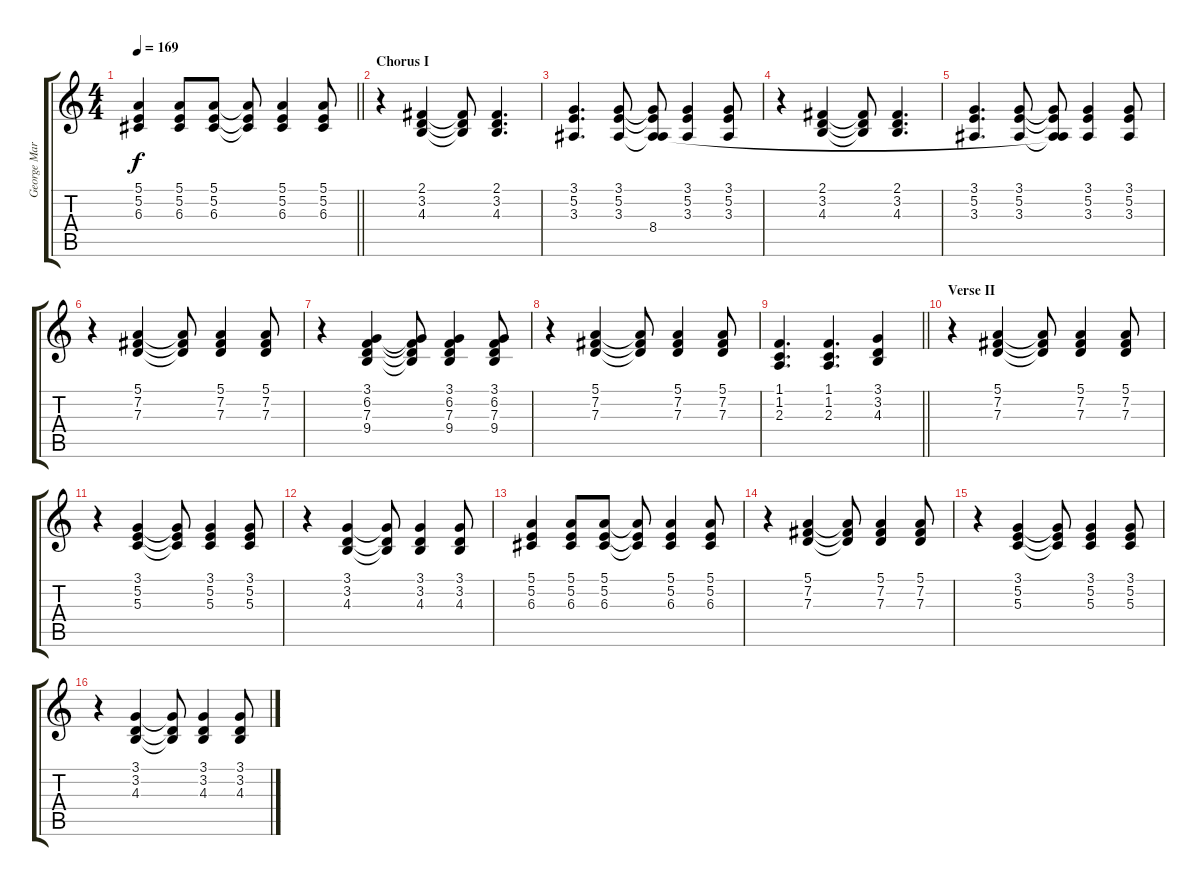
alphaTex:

\track ("George Martin" "George Mar") {instrument acousticgrandpiano}
\staff {score tabs}
\tuning (E4 B3 G3 D3 A2 E2) {hide}
\ts (4 4)
\tempo 169
\clef g2
\barLineRight lightlight
\ks c
(5.1 5.2 6.3).4{dy f} (5.1 5.2 6.3).8 (5.1 5.2 6.3).8 (5.1{t} 5.2{t} 6.3{t}).8 (5.1 5.2 6.3).4 (5.1 5.2 6.3).8 |
\section ("" "Chorus I")
r.4 (2.1 3.2 4.3).4 (2.1{t} 3.2{t} 4.3{t}).8 (2.1 3.2 4.3).4{d} |
(3.1 5.2 3.3).4{d} (3.1 5.2 3.3).8 (3.1{t} 5.2{t} 3.3{t} 8.4).8 (3.1 5.2 3.3).4 (3.1 5.2 3.3).8 |
r.4 (2.1 3.2 4.3).4 (2.1{t} 3.2{t} 4.3{t}).8 (2.1 3.2 4.3).4{d} |
(3.1 5.2 3.3).4{d} (3.1 5.2 3.3).8 (3.1{t} 5.2{t} 3.3{t} 8.4{t}).8 (3.1 5.2 3.3).4 (3.1 5.2 3.3).8 |
r.4 (5.1 7.2 7.3).4 (5.1{t} 7.2{t} 7.3{t}).8 (5.1 7.2 7.3).4 (5.1 7.2 7.3).8 |
r.4 (3.1 6.2 7.3 9.4).4 (3.1{t} 6.2{t} 7.3{t} 9.4{t}).8 (3.1 6.2 7.3 9.4).4 (3.1 6.2 7.3 9.4).8 |
r.4 (5.1 7.2 7.3).4 (5.1{t} 7.2{t} 7.3{t}).8 (5.1 7.2 7.3).4 (5.1 7.2 7.3).8 |
\barLineRight lightlight
(1.1 1.2 2.3).4{d} (1.1 1.2 2.3).4{d} (3.1 3.2 4.3).4 |
\section ("" "Verse II")
r.4 (5.1 7.2 7.3).4 (5.1{t} 7.2{t} 7.3{t}).8 (5.1 7.2 7.3).4 (5.1 7.2 7.3).8 |
r.4 (3.1 5.2 5.3).4 (3.1{t} 5.2{t} 5.3{t}).8 (3.1 5.2 5.3).4 (3.1 5.2 5.3).8 |
r.4 (3.1 3.2 4.3).4 (3.1{t} 3.2{t} 4.3{t}).8 (3.1 3.2 4.3).4 (3.1 3.2 4.3).8 |
(5.1 5.2 6.3).4 (5.1 5.2 6.3).8 (5.1 5.2 6.3).8 (5.1{t} 5.2{t} 6.3{t}).8 (5.1 5.2 6.3).4 (5.1 5.2 6.3).8 |
r.4 (5.1 7.2 7.3).4 (5.1{t} 7.2{t} 7.3{t}).8 (5.1 7.2 7.3).4 (5.1 7.2 7.3).8 |
r.4 (3.1 5.2 5.3).4 (3.1{t} 5.2{t} 5.3{t}).8 (3.1 5.2 5.3).4 (3.1 5.2 5.3).8 |
r.4 (3.1 3.2 4.3).4 (3.1{t} 3.2{t} 4.3{t}).8 (3.1 3.2 4.3).4 (3.1 3.2 4.3).8
